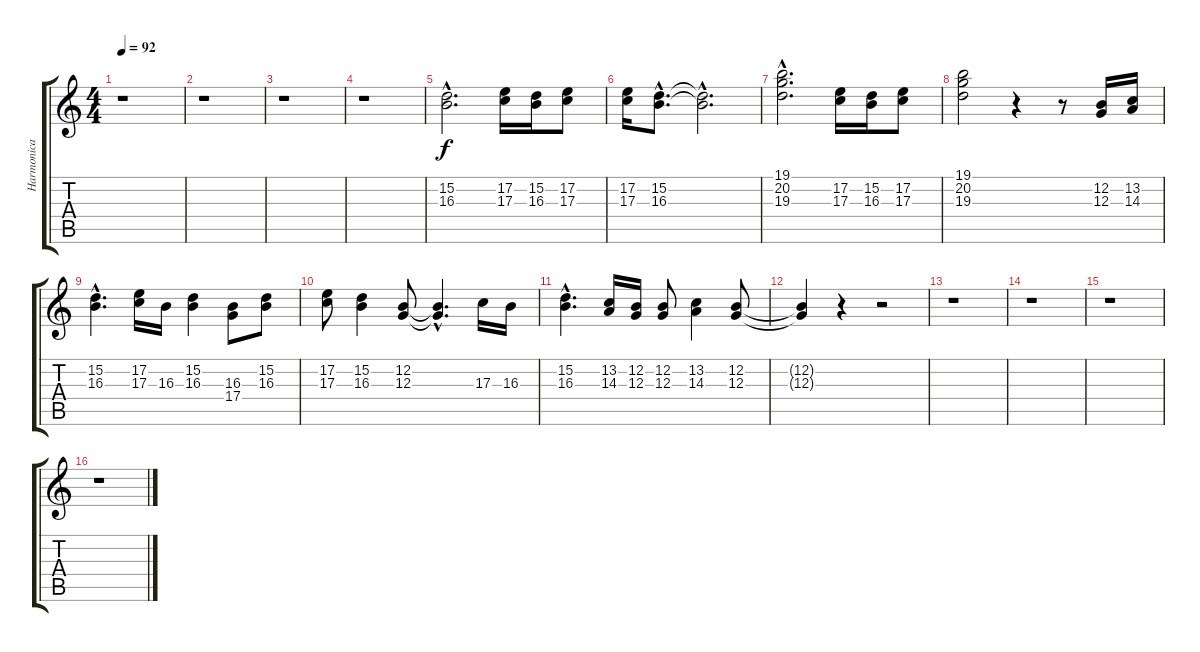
\track ("Harmonica" "Harmonica") {instrument harmonica}
\staff {score tabs}
\tuning (E4 B3 G3 D3 A2 E2) {hide}
\ts (4 4)
\tempo 92
\clef g2
\ks c
r.1{dy f} |
r.1 |
r.1 |
r.1 |
(15.2{hac} 16.3{hac}).2{d} (17.2 17.3).16 (15.2 16.3).16 (17.2 17.3).8 |
(17.2 17.3).16 (15.2{hac} 16.3{hac}).8{d} (15.2{hac t} 16.3{hac t}).2{d} |
(19.1{hac} 20.2{hac} 19.3{hac}).2{d} (17.2 17.3).16 (15.2 16.3).16 (17.2 17.3).8 |
(19.1 20.2 19.3).2 r.4 r.8 (12.2 12.3).16 (13.2 14.3).16 |
(15.2{hac} 16.3{hac}).4{d} (17.2 17.3).16 16.3.16 (15.2 16.3).4 (16.3 17.4).8 (15.2 16.3).8 |
(17.2 17.3).8 (15.2 16.3).4 (12.2 12.3).8 (12.2{hac t} 12.3{hac t}).4{d} 17.3.16 16.3.16 |
(15.2{hac} 16.3{hac}).4{d} (13.2 14.3).16 (12.2 12.3).16 (12.2 12.3).8 (13.2 14.3).4 (12.2 12.3).8 |
(12.2{t} 12.3{t}).4 r.4 r.2 |
r.1 |
r.1 |
r.1 |
r.1
